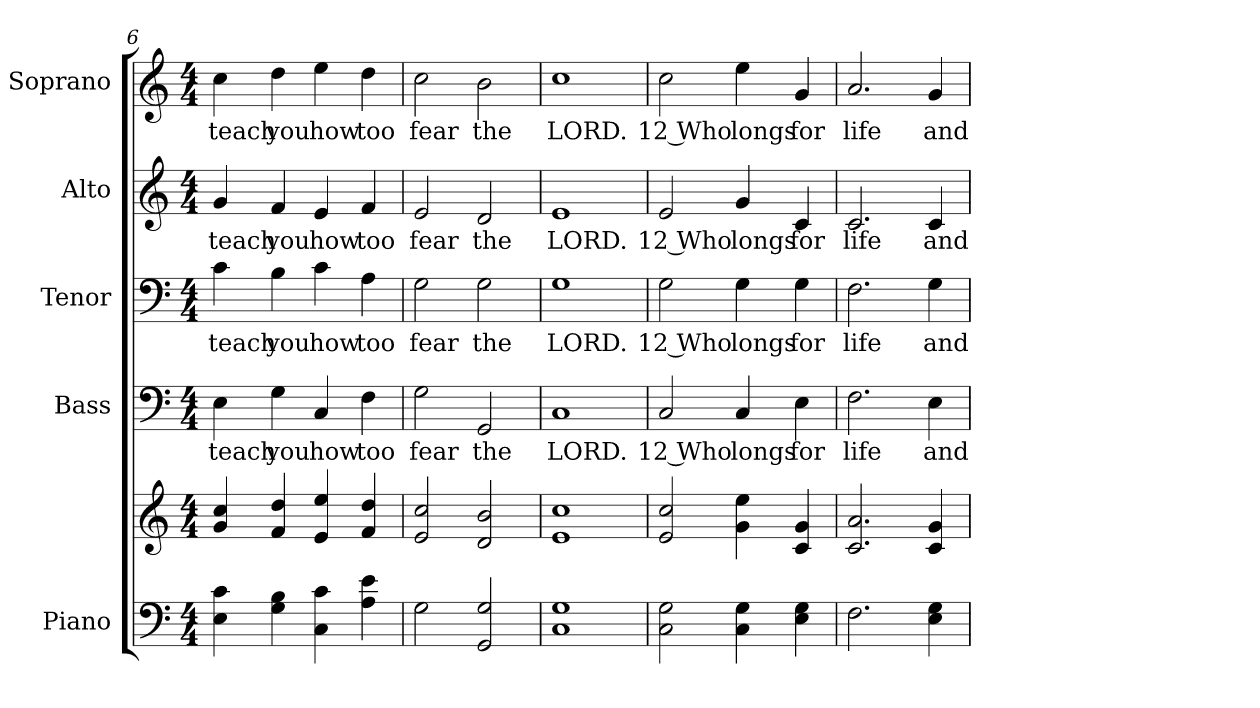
**kern	**kern	**kern	**text	**kern	**text	**kern	**text	**kern	**text
*part5	*part5	*part4	*part4	*part3	*part3	*part2	*part2	*part1	*part1
*staff6	*staff5	*staff4	*staff4	*staff3	*staff3	*staff2	*staff2	*staff1	*staff1
*I"Piano	*	*I"Bass	*	*I"Tenor	*	*I"Alto	*	*I"Soprano	*
*I'Pno.	*	*I'B.	*	*I'T.	*	*I'A.	*	*I'S.	*
*clefF4	*clefG2	*clefF4	*	*clefF4	*	*clefG2	*	*clefG2	*
*k[]	*k[]	*k[]	*	*k[]	*	*k[]	*	*k[]	*
*C:	*C:	*C:	*	*C:	*	*C:	*	*C:	*
*M4/4	*M4/4	*M4/4	*	*M4/4	*	*M4/4	*	*M4/4	*
=6	=6	=6	=6	=6	=6	=6	=6	=6	=6
!	!	!	!LO:LY:b:color=#000000	!	!	!	!	!	!
!	!	!	!	!	!LO:LY:b:color=#000000	!	!	!	!
!	!	!	!	!	!	!	!LO:LY:b:color=#000000	!	!
!	!	!	!	!	!	!	!	!	!LO:LY:b:color=#000000
4Ei\ 4ci	4gi/ 4cci	4Ei\	teach	4ci\	teach	4gi/	teach	4cci\	teach
!	!	!	!LO:LY:b:color=#000000	!	!	!	!	!	!
!	!	!	!	!	!LO:LY:b:color=#000000	!	!	!	!
!	!	!	!	!	!	!	!LO:LY:b:color=#000000	!	!
!	!	!	!	!	!	!	!	!	!LO:LY:b:color=#000000
4Gi\ 4Bi	4fi/ 4ddi	4Gi\	you	4Bi\	you	4fi/	you	4ddi\	you
!	!	!	!LO:LY:b:color=#000000	!	!	!	!	!	!
!	!	!	!	!	!LO:LY:b:color=#000000	!	!	!	!
!	!	!	!	!	!	!	!LO:LY:b:color=#000000	!	!
!	!	!	!	!	!	!	!	!	!LO:LY:b:color=#000000
4Ci\ 4ci	4ei/ 4eei	4Ci/	how	4ci\	how	4ei/	how	4eei\	how
!	!	!	!LO:LY:b:color=#000000	!	!	!	!	!	!
!	!	!	!	!	!LO:LY:b:color=#000000	!	!	!	!
!	!	!	!	!	!	!	!LO:LY:b:color=#000000	!	!
!	!	!	!	!	!	!	!	!	!LO:LY:b:color=#000000
4Ai\ 4ei	4fi/ 4ddi	4Fi\	too	4Ai\	too	4fi/	too	4ddi\	too
=7	=7	=7	=7	=7	=7	=7	=7	=7	=7
!	!	!	!LO:LY:b:color=#000000	!	!	!	!	!	!
!	!	!	!	!	!LO:LY:b:color=#000000	!	!	!	!
!	!	!	!	!	!	!	!LO:LY:b:color=#000000	!	!
!	!	!	!	!	!	!	!	!	!LO:LY:b:color=#000000
2Gi\	2ei/ 2cci	2Gi\	fear	2Gi\	fear	2ei/	fear	2cci\	fear
!	!	!	!LO:LY:b:color=#000000	!	!	!	!	!	!
!	!	!	!	!	!LO:LY:b:color=#000000	!	!	!	!
!	!	!	!	!	!	!	!LO:LY:b:color=#000000	!	!
!	!	!	!	!	!	!	!	!	!LO:LY:b:color=#000000
2GGi/ 2Gi	2di/ 2bi	2GGi/	the	2Gi\	the	2di/	the	2bi\	the
=8	=8	=8	=8	=8	=8	=8	=8	=8	=8
!	!	!	!LO:LY:b:color=#000000	!	!	!	!	!	!
!	!	!	!	!	!LO:LY:b:color=#000000	!	!	!	!
!	!	!	!	!	!	!	!LO:LY:b:color=#000000	!	!
!	!	!	!	!	!	!	!	!	!LO:LY:b:color=#000000
1Ci 1Gi	1ei 1cci	1Ci	LORD.	1Gi	LORD.	1ei	LORD.	1cci	LORD.
!!LO:PB:g=z
=9	=9	=9	=9	=9	=9	=9	=9	=9	=9
!	!	!	!LO:LY:b:color=#000000	!	!	!	!	!	!
!	!	!	!	!	!LO:LY:b:color=#000000	!	!	!	!
!	!	!	!	!	!	!	!LO:LY:b:color=#000000	!	!
!	!	!	!	!	!	!	!	!	!LO:LY:b:color=#000000
2Ci\ 2Gi	2ei/ 2cci	2Ci/	12 Who	2Gi\	12 Who	2ei/	12 Who	2cci\	12 Who
!	!	!	!LO:LY:b:color=#000000	!	!	!	!	!	!
!	!	!	!	!	!LO:LY:b:color=#000000	!	!	!	!
!	!	!	!	!	!	!	!LO:LY:b:color=#000000	!	!
!	!	!	!	!	!	!	!	!	!LO:LY:b:color=#000000
4Ci\ 4Gi	4gi\ 4eei	4Ci/	longs	4Gi\	longs	4gi/	longs	4eei\	longs
!	!	!	!LO:LY:b:color=#000000	!	!	!	!	!	!
!	!	!	!	!	!LO:LY:b:color=#000000	!	!	!	!
!	!	!	!	!	!	!	!LO:LY:b:color=#000000	!	!
!	!	!	!	!	!	!	!	!	!LO:LY:b:color=#000000
4Ei\ 4Gi	4ci/ 4gi	4Ei\	for	4Gi\	for	4ci/	for	4gi/	for
=10	=10	=10	=10	=10	=10	=10	=10	=10	=10
!	!	!	!LO:LY:b:color=#000000	!	!	!	!	!	!
!	!	!	!	!	!LO:LY:b:color=#000000	!	!	!	!
!	!	!	!	!	!	!	!LO:LY:b:color=#000000	!	!
!	!	!	!	!	!	!	!	!	!LO:LY:b:color=#000000
2.Fi\	2.ci/ 2.ai	2.Fi\	life	2.Fi\	life	2.ci/	life	2.ai/	life
!	!	!	!LO:LY:b:color=#000000	!	!	!	!	!	!
!	!	!	!	!	!LO:LY:b:color=#000000	!	!	!	!
!	!	!	!	!	!	!	!LO:LY:b:color=#000000	!	!
!	!	!	!	!	!	!	!	!	!LO:LY:b:color=#000000
4Ei\ 4Gi	4ci/ 4gi	4Ei\	and	4Gi\	and	4ci/	and	4gi/	and
=	=	=	=	=	=	=	=	=	=
*-	*-	*-	*-	*-	*-	*-	*-	*-	*-
